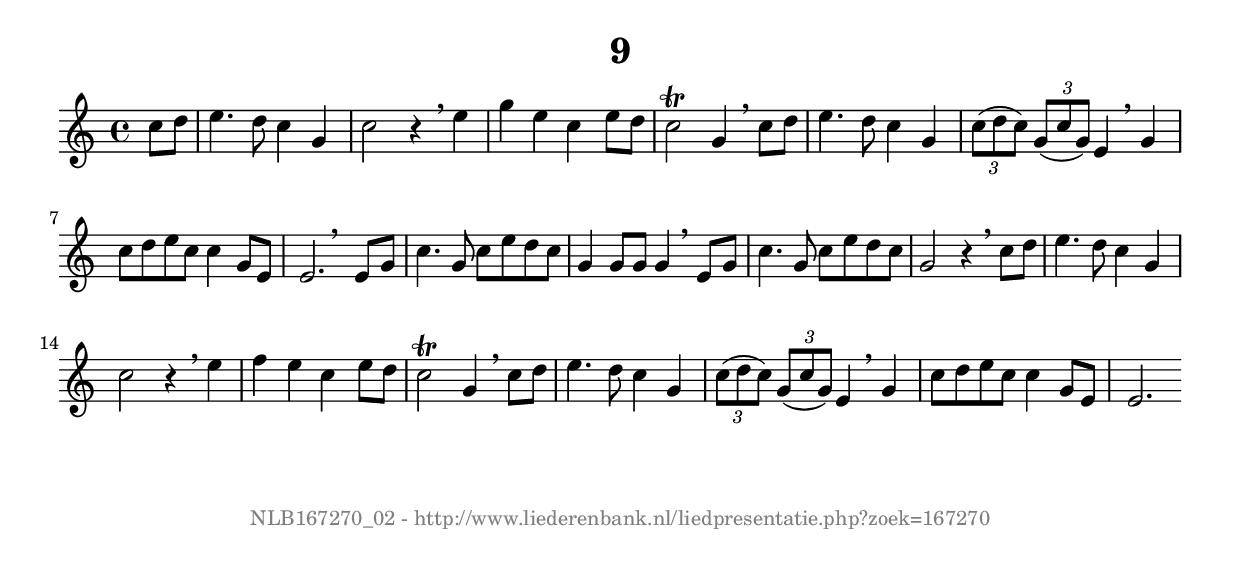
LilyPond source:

%
% produced by wce2krn 1.64 (7 June 2014)
%
\version"2.16"
#(append! paper-alist '(("long" . (cons (* 210 mm) (* 2000 mm)))))
#(set-default-paper-size "long")
sb = {\breathe}
mBreak = {\breathe }
bBreak = {\breathe }
x = {\once\override NoteHead #'style = #'cross }
gl=\glissando
itime={\override Staff.TimeSignature #'stencil = ##f }
ficta = {\once\set suggestAccidentals = ##t}
fine = {\once\override Score.RehearsalMark #'self-alignment-X = #1 \mark \markup {\italic{Fine}}}
dc = {\once\override Score.RehearsalMark #'self-alignment-X = #1 \mark \markup {\italic{D.C.}}}
dcf = {\once\override Score.RehearsalMark #'self-alignment-X = #1 \mark \markup {\italic{D.C. al Fine}}}
dcc = {\once\override Score.RehearsalMark #'self-alignment-X = #1 \mark \markup {\italic{D.C. al Coda}}}
ds = {\once\override Score.RehearsalMark #'self-alignment-X = #1 \mark \markup {\italic{D.S.}}}
dsf = {\once\override Score.RehearsalMark #'self-alignment-X = #1 \mark \markup {\italic{D.S. al Fine}}}
dsc = {\once\override Score.RehearsalMark #'self-alignment-X = #1 \mark \markup {\italic{D.S. al Coda}}}
pv = {\set Score.repeatCommands = #'((volta "1"))}
sv = {\set Score.repeatCommands = #'((volta "2"))}
tv = {\set Score.repeatCommands = #'((volta "3"))}
qv = {\set Score.repeatCommands = #'((volta "4"))}
xv = {\set Score.repeatCommands = #'((volta #f))}
\header{ tagline = ""
title = "9"
}
\score {{
\key c \major
\relative g'
{
\set melismaBusyProperties = #'()
\partial 32*8
\time 4/4
\tempo 4=120
\override Score.MetronomeMark #'transparent = ##t
\override Score.RehearsalMark #'break-visibility = #(vector #t #t #f)
c8 d8 e4. d8 c4 g c2 r4 \sb e g e c e8 d c2^\trill g4 \mBreak
c8 d e4. d8 c4 g \times 2/3 { c8( d c) } \times 2/3 { g( c g) } e4 \sb g c8 d e c c4 g8 e e2. \bar ":|:" \bBreak
e8 g c4. g8 c e d c g4 g8 g g4 \sb e8 g c4. g8 c e d c g2 r4 \mBreak
c8 d e4. d8 c4 g c2 r4 \sb e4 f e c e8 d c2^\trill g4 \mBreak
c8 d e4. d8 c4 g \times 2/3 {c8( d c) } \times 2/3 {g( c g) } e4 \sb g c8 d e c c4 g8 e e2. \bar ":|"
 }}
 \midi { }
 \layout {
            indent = 0.0\cm
}
}
\markup { \vspace #0 } \markup { \with-color #grey \fill-line { \center-column { \smaller "NLB167270_02 - http://www.liederenbank.nl/liedpresentatie.php?zoek=167270" } } }
